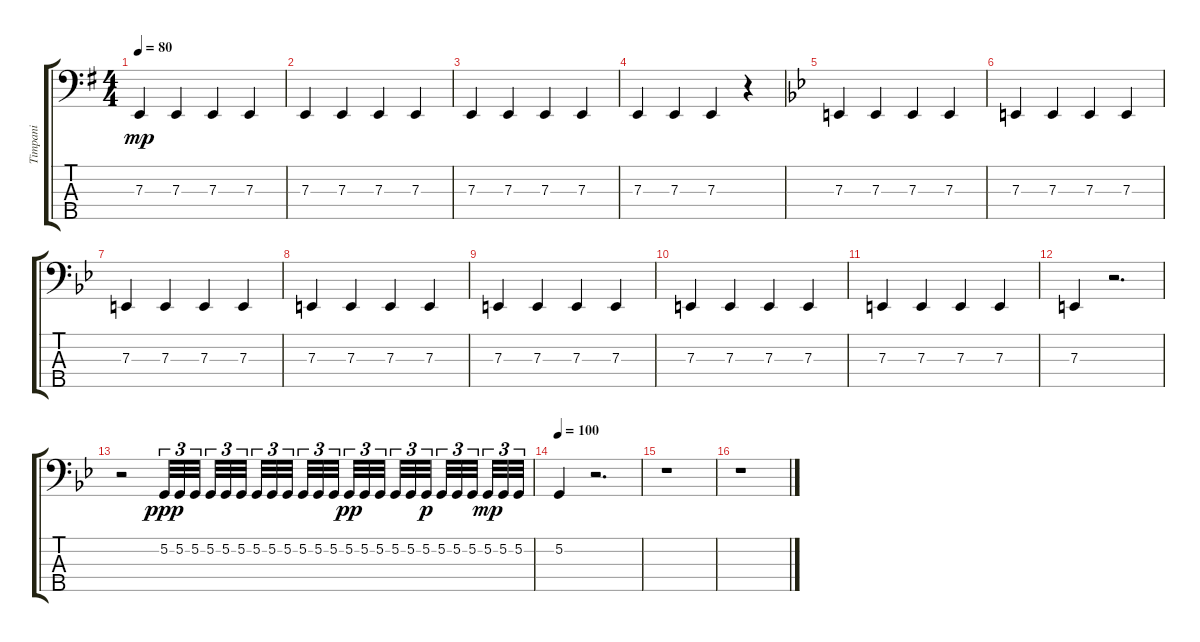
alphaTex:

\track ("Timpani" "Timpani") {instrument timpani}
\staff {score tabs}
\tuning (G2 D2 A1 E1 B0) {hide}
\ts (4 4)
\tempo 80
\clef f4
\ks eminor
7.3.4{dy mp} 7.3.4 7.3.4 7.3.4 |
7.3.4 7.3.4 7.3.4 7.3.4 |
7.3.4 7.3.4 7.3.4 7.3.4 |
7.3.4 7.3.4 7.3.4 r.4 |
\ks gminor
7.3.4 7.3.4 7.3.4 7.3.4 |
7.3.4 7.3.4 7.3.4 7.3.4 |
7.3.4 7.3.4 7.3.4 7.3.4 |
7.3.4 7.3.4 7.3.4 7.3.4 |
7.3.4 7.3.4 7.3.4 7.3.4 |
7.3.4 7.3.4 7.3.4 7.3.4 |
7.3.4 7.3.4 7.3.4 7.3.4 |
7.3.4 r.2{d} |
r.2 5.2.32{tu (3 2) dy ppp} 5.2.32{tu (3 2)} 5.2.32{tu (3 2) beam splitsecondary} 5.2.32{tu (3 2)} 5.2.32{tu (3 2)} 5.2.32{tu (3 2) beam splitsecondary} 5.2.32{tu (3 2)} 5.2.32{tu (3 2)} 5.2.32{tu (3 2) beam splitsecondary} 5.2.32{tu (3 2)} 5.2.32{tu (3 2)} 5.2.32{tu (3 2)} 5.2.32{tu (3 2) dy pp} 5.2.32{tu (3 2)} 5.2.32{tu (3 2) beam splitsecondary} 5.2.32{tu (3 2)} 5.2.32{tu (3 2)} 5.2.32{tu (3 2) dy p beam splitsecondary} 5.2.32{tu (3 2)} 5.2.32{tu (3 2)} 5.2.32{tu (3 2) beam splitsecondary} 5.2.32{tu (3 2) dy mp} 5.2.32{tu (3 2)} 5.2.32{tu (3 2)} |
\tempo 100
5.2.4 r.2{d} |
r.1 |
r.1
